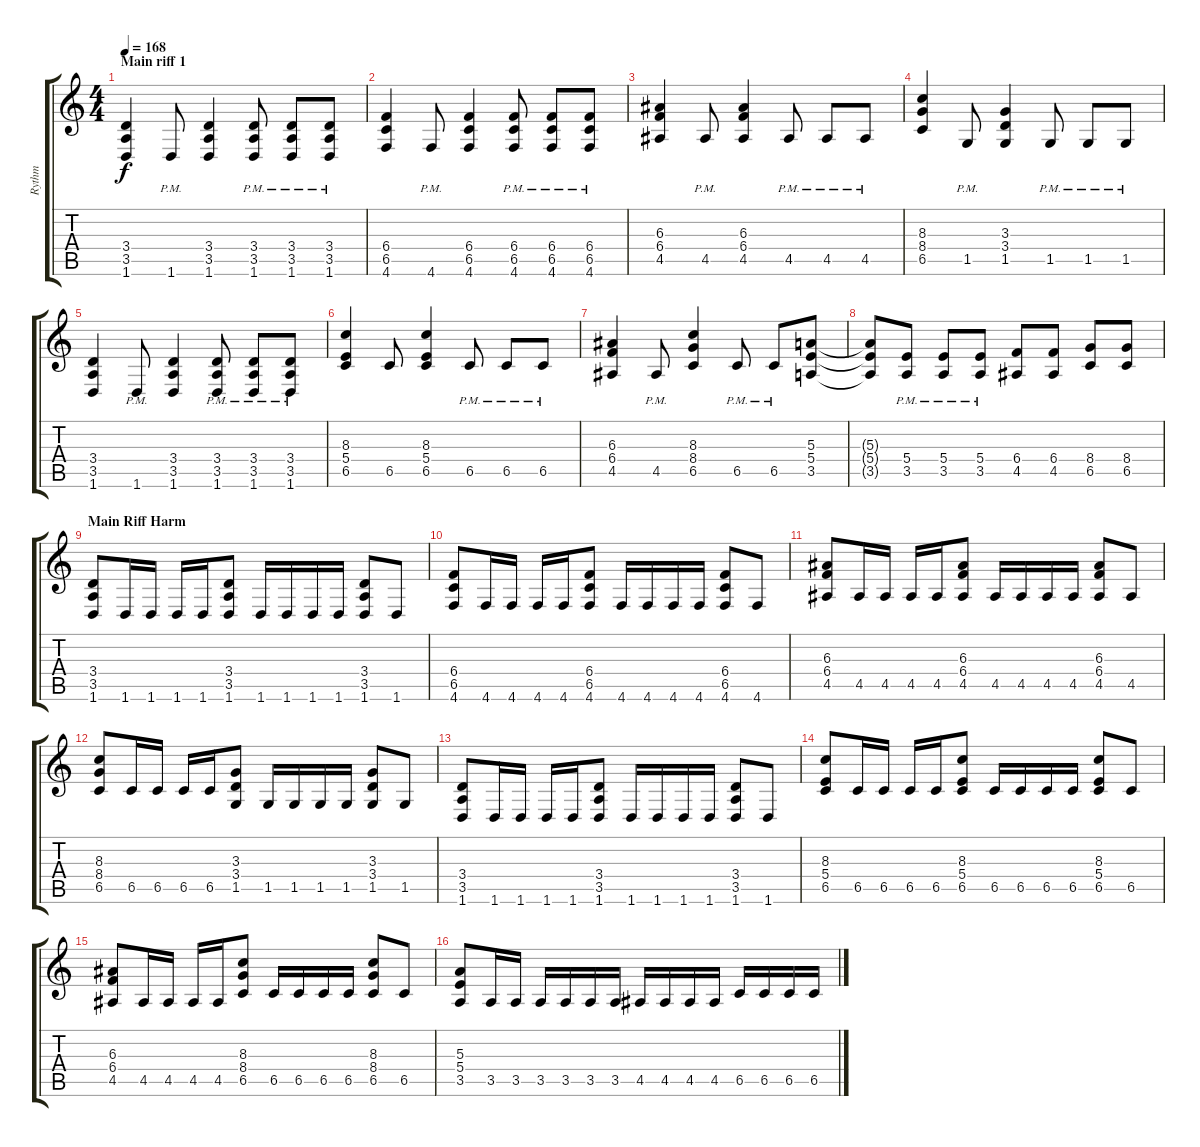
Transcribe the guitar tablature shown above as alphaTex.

\track ("Rythm" "Rythm") {instrument distortionguitar}
\staff {score tabs}
\tuning (Db4 Ab3 E3 B2 Gb2 Db2) {hide}
\ts (4 4)
\section ("" "Main riff 1")
\tempo 168
\clef g2
\ks c
(3.4 3.5 1.6).4{dy f balance 8} 1.6{pm}.8 (3.4 3.5 1.6).4 (3.4{pm} 3.5{pm} 1.6{pm}).8 (3.4{pm} 3.5{pm} 1.6{pm}).8 (3.4{pm} 3.5{pm} 1.6{pm}).8 |
(6.4 6.5 4.6).4 4.6{pm}.8 (6.4 6.5 4.6).4 (6.4{pm} 6.5{pm} 4.6{pm}).8 (6.4{pm} 6.5{pm} 4.6{pm}).8 (6.4{pm} 6.5{pm} 4.6{pm}).8 |
(6.3 6.4 4.5).4 4.5{pm}.8 (6.3 6.4 4.5).4 4.5{pm}.8 4.5{pm}.8 4.5{pm}.8 |
(8.3 8.4 6.5).4 1.5{pm}.8 (3.3 3.4 1.5).4 1.5{pm}.8 1.5{pm}.8 1.5{pm}.8 |
(3.4 3.5 1.6).4 1.6{pm}.8 (3.4 3.5 1.6).4 (3.4{pm} 3.5{pm} 1.6{pm}).8 (3.4{pm} 3.5{pm} 1.6{pm}).8 (3.4{pm} 3.5{pm} 1.6{pm}).8 |
(8.3 5.4 6.5).4 6.5.8 (8.3 5.4 6.5).4 6.5{pm}.8 6.5{pm}.8 6.5{pm}.8 |
(6.3 6.4 4.5).4 4.5{pm}.8 (8.3 8.4 6.5).4 6.5{pm}.8 6.5{pm}.8 (5.3 5.4 3.5).8 |
(5.3{t} 5.4{t} 3.5{t}).8 (5.4 3.5{pm}).8 (5.4{pm} 3.5{pm}).8 (5.4 3.5{pm}).8 (6.4 4.5).8 (6.4 4.5).8 (8.4 6.5).8 (8.4 6.5).8 |
\section ("" "Main Riff Harm")
(3.4 3.5 1.6).8 1.6.16 1.6.16 1.6.16 1.6.16 (3.4 3.5 1.6).8 1.6.16 1.6.16 1.6.16 1.6.16 (3.4 3.5 1.6).8 1.6.8 |
(6.4 6.5 4.6).8 4.6.16 4.6.16 4.6.16 4.6.16 (6.4 6.5 4.6).8 4.6.16 4.6.16 4.6.16 4.6.16 (6.4 6.5 4.6).8 4.6.8 |
(6.3 6.4 4.5).8 4.5.16 4.5.16 4.5.16 4.5.16 (6.3 6.4 4.5).8 4.5.16 4.5.16 4.5.16 4.5.16 (6.3 6.4 4.5).8 4.5.8 |
(8.3 8.4 6.5).8 6.5.16 6.5.16 6.5.16 6.5.16 (3.3 3.4 1.5).8 1.5.16 1.5.16 1.5.16 1.5.16 (3.3 3.4 1.5).8 1.5.8 |
(3.4 3.5 1.6).8 1.6.16 1.6.16 1.6.16 1.6.16 (3.4 3.5 1.6).8 1.6.16 1.6.16 1.6.16 1.6.16 (3.4 3.5 1.6).8 1.6.8 |
(8.3 5.4 6.5).8 6.5.16 6.5.16 6.5.16 6.5.16 (8.3 5.4 6.5).8 6.5.16 6.5.16 6.5.16 6.5.16 (8.3 5.4 6.5).8 6.5.8 |
(6.3 6.4 4.5).8 4.5.16 4.5.16 4.5.16 4.5.16 (8.3 8.4 6.5).8 6.5.16 6.5.16 6.5.16 6.5.16 (8.3 8.4 6.5).8 6.5.8 |
(5.3 5.4 3.5).8 3.5.16 3.5.16 3.5.16 3.5.16 3.5.16 3.5.16 4.5.16 4.5.16 4.5.16 4.5.16 6.5.16 6.5.16 6.5.16 6.5.16
